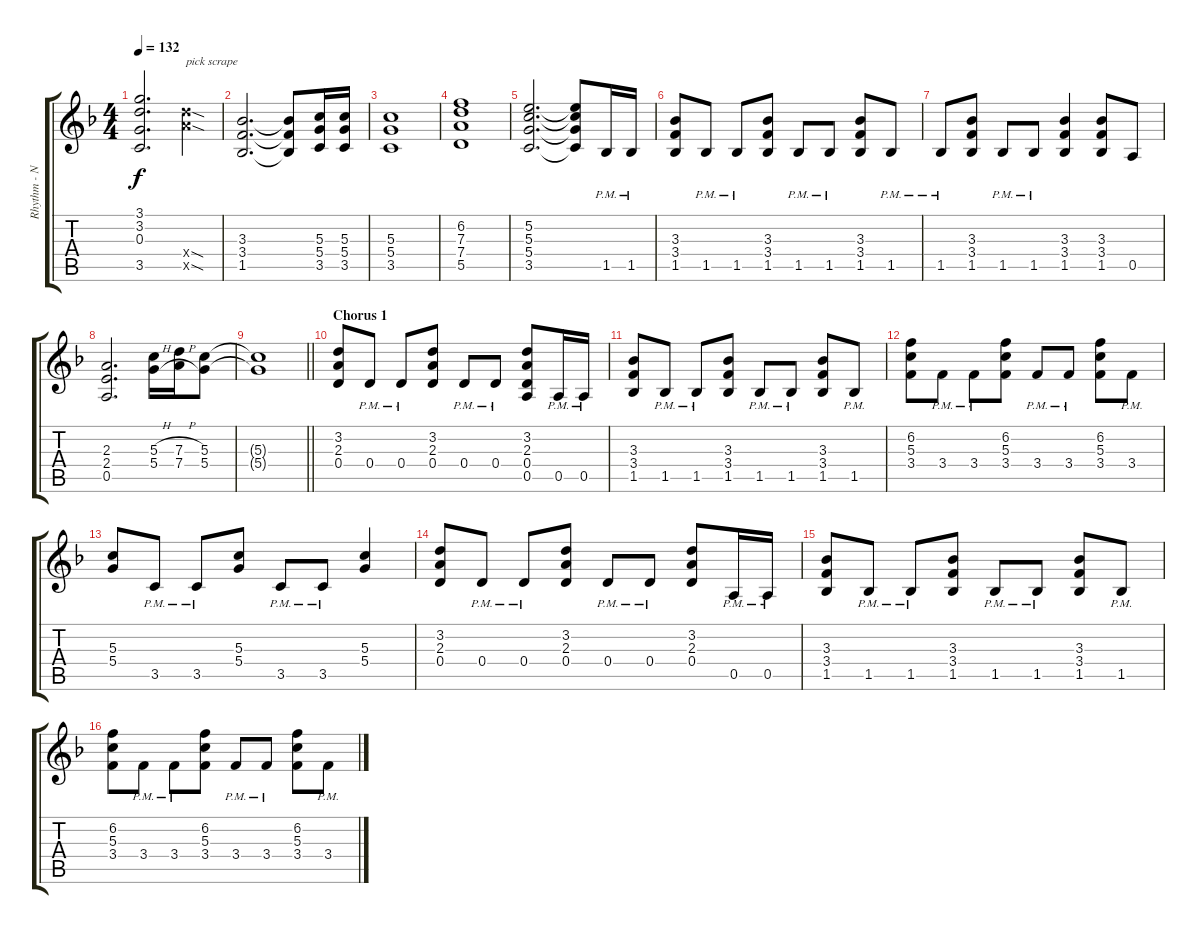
\track ("Rhythm - Neal Schon" "Rhythm - N") {instrument distortionguitar}
\staff {score tabs}
\tuning (E4 B3 G3 D3 A2 E2) {hide}
\ts (4 4)
\tempo 132
\clef g2
\ks f
(3.1{t} 3.2{t} 0.3{t} 3.5{t}).2{d dy f} (12.4{sod x} 12.5{sod x}).4{txt "pick scrape"} |
(3.3 3.4 1.5).2{d} (3.3{t} 3.4{t} 1.5{t}).8 (5.3 5.4 3.5).16 (5.3 5.4 3.5).16 |
(5.3 5.4 3.5).1 |
(6.2 7.3 7.4 5.5).1 |
(5.2 5.3 5.4 3.5).2{d} (5.2{t} 5.3{t} 5.4{t} 3.5{t}).8 1.5{pm}.16 1.5{pm}.16 |
(3.3 3.4 1.5).8 1.5{pm}.8 1.5{pm}.8 (3.3 3.4 1.5).8 1.5{pm}.8 1.5{pm}.8 (3.3 3.4 1.5).8 1.5{pm}.8 |
1.5{pm}.8 (3.3 3.4 1.5).8 1.5{pm}.8 1.5{pm}.8 (3.3 3.4 1.5).4 (3.3 3.4 1.5).8 0.5.8 |
(2.3 2.4 0.5).2{d} (5.3{h} 5.4{h}).16 (7.3{h} 7.4{h}).16 (5.3 5.4).8 |
\barLineRight lightlight
(5.3{t} 5.4{t}).1 |
\section ("" "Chorus 1")
(3.2 2.3 0.4).8 0.4{pm}.8 0.4{pm}.8 (3.2 2.3 0.4).8 0.4{pm}.8 0.4{pm}.8 (3.2 2.3 0.4 0.5).8 0.5{pm}.16 0.5{pm}.16 |
(3.3 3.4 1.5).8 1.5{pm}.8 1.5{pm}.8 (3.3 3.4 1.5).8 1.5{pm}.8 1.5{pm}.8 (3.3 3.4 1.5).8 1.5{pm}.8 |
(6.2 5.3 3.4).8 3.4{pm}.8 3.4{pm}.8 (6.2 5.3 3.4).8 3.4{pm}.8 3.4{pm}.8 (6.2 5.3 3.4).8 3.4{pm}.8 |
(5.3 5.4).8 3.5{pm}.8 3.5{pm}.8 (5.3 5.4).8 3.5{pm}.8 3.5{pm}.8 (5.3 5.4).4 |
(3.2 2.3 0.4).8 0.4{pm}.8 0.4{pm}.8 (3.2 2.3 0.4).8 0.4{pm}.8 0.4{pm}.8 (3.2 2.3 0.4).8 0.5{pm}.16 0.5{pm}.16 |
(3.3 3.4 1.5).8 1.5{pm}.8 1.5{pm}.8 (3.3 3.4 1.5).8 1.5{pm}.8 1.5{pm}.8 (3.3 3.4 1.5).8 1.5{pm}.8 |
(6.2 5.3 3.4).8 3.4{pm}.8 3.4{pm}.8 (6.2 5.3 3.4).8 3.4{pm}.8 3.4{pm}.8 (6.2 5.3 3.4).8 3.4{pm}.8
